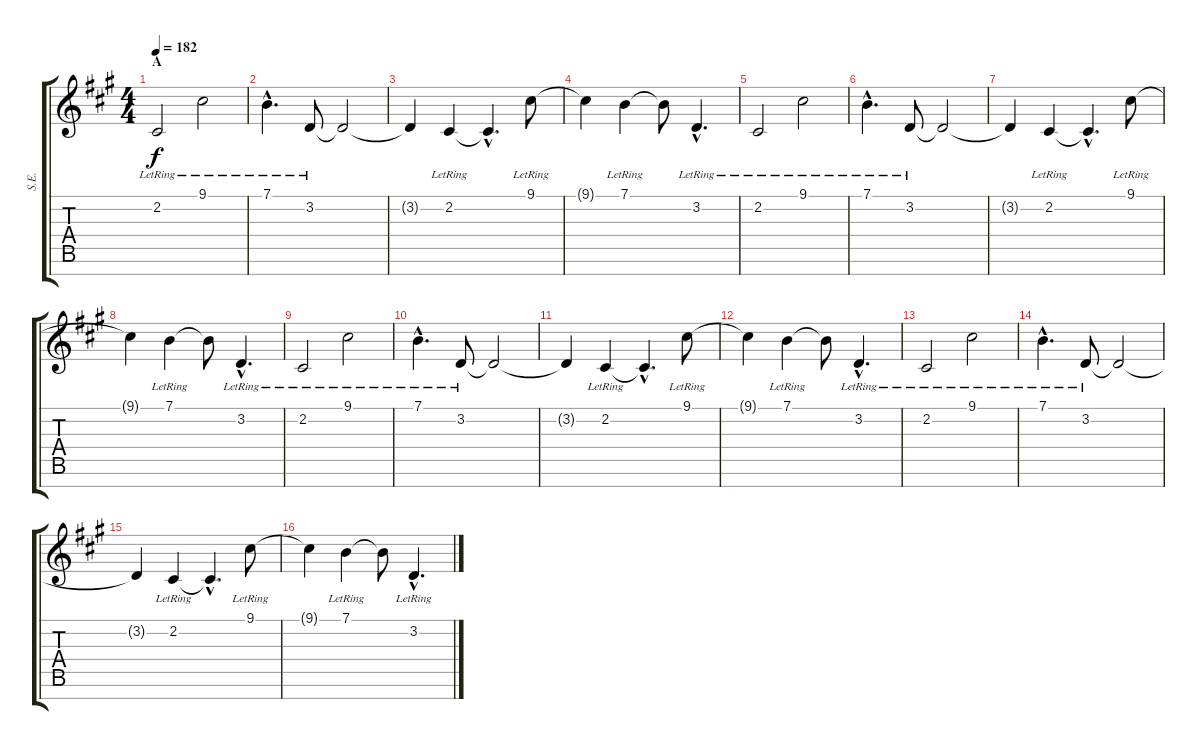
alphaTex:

\track ("S.E." "S.E.") {instrument harpsichord}
\staff {score tabs}
\tuning (E4 B3 G3 D3 A2 E2 B1) {hide}
\ts (4 4)
\section ("" "A")
\tempo 182
\clef g2
\ks a
2.2{lr}.2{dy f} 9.1{lr}.2 |
7.1{hac lr}.4{d} 3.2{lr}.8 3.2{t}.2 |
3.2{t}.4 2.2{lr}.4 2.2{hac t}.4{d} 9.1{lr}.8 |
9.1{t}.4 7.1{lr}.4 7.1{t}.8 3.2{hac lr}.4{d} |
2.2{lr}.2 9.1{lr}.2 |
7.1{hac lr}.4{d} 3.2{lr}.8 3.2{t}.2 |
3.2{t}.4 2.2{lr}.4 2.2{hac t}.4{d} 9.1{lr}.8 |
9.1{t}.4 7.1{lr}.4 7.1{t}.8 3.2{hac lr}.4{d} |
2.2{lr}.2 9.1{lr}.2 |
7.1{hac lr}.4{d} 3.2{lr}.8 3.2{t}.2 |
3.2{t}.4 2.2{lr}.4 2.2{hac t}.4{d} 9.1{lr}.8 |
9.1{t}.4 7.1{lr}.4 7.1{t}.8 3.2{hac lr}.4{d} |
2.2{lr}.2 9.1{lr}.2 |
7.1{hac lr}.4{d} 3.2{lr}.8 3.2{t}.2 |
3.2{t}.4 2.2{lr}.4 2.2{hac t}.4{d} 9.1{lr}.8 |
9.1{t}.4 7.1{lr}.4 7.1{t}.8 3.2{hac lr}.4{d}
